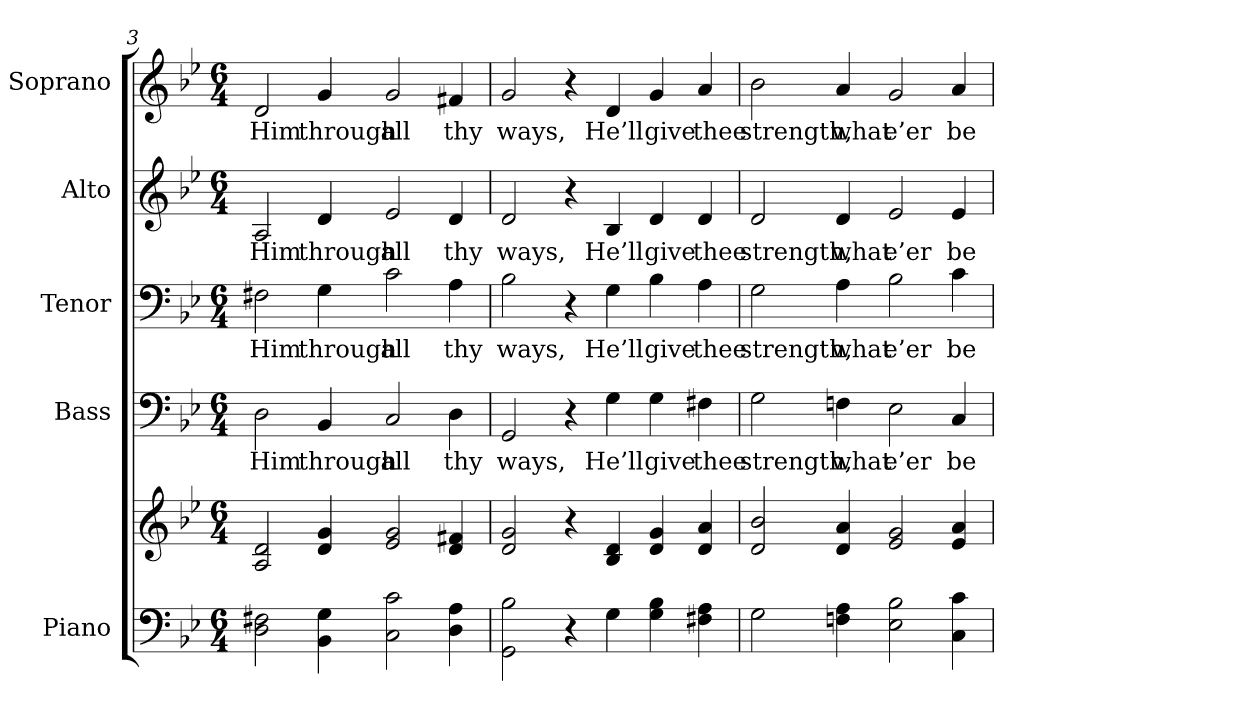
**kern	**kern	**kern	**text	**kern	**text	**kern	**text	**kern	**text
*part5	*part5	*part4	*part4	*part3	*part3	*part2	*part2	*part1	*part1
*staff6	*staff5	*staff4	*staff4	*staff3	*staff3	*staff2	*staff2	*staff1	*staff1
*I"Piano	*	*I"Bass	*	*I"Tenor	*	*I"Alto	*	*I"Soprano	*
*I'Pno.	*	*I'B.	*	*I'T.	*	*I'A.	*	*I'S.	*
*clefF4	*clefG2	*clefF4	*	*clefF4	*	*clefG2	*	*clefG2	*
*k[b-e-]	*k[b-e-]	*k[b-e-]	*	*k[b-e-]	*	*k[b-e-]	*	*k[b-e-]	*
*B-:	*B-:	*B-:	*	*B-:	*	*B-:	*	*B-:	*
*M6/4	*M6/4	*M6/4	*	*M6/4	*	*M6/4	*	*M6/4	*
=3	=3	=3	=3	=3	=3	=3	=3	=3	=3
!	!	!	!LO:LY:b:color=#000000	!	!	!	!	!	!
!	!	!	!	!	!LO:LY:b:color=#000000	!	!	!	!
!	!	!	!	!	!	!	!LO:LY:b:color=#000000	!	!
!	!	!	!	!	!	!	!	!	!LO:LY:b:color=#000000
2Di\ 2F#Xi	2Ai/ 2di	2Di\	Him	2F#Xi\	Him	2Ai/	Him	2di/	Him
!	!	!	!LO:LY:b:color=#000000	!	!	!	!	!	!
!	!	!	!	!	!LO:LY:b:color=#000000	!	!	!	!
!	!	!	!	!	!	!	!LO:LY:b:color=#000000	!	!
!	!	!	!	!	!	!	!	!	!LO:LY:b:color=#000000
4BB-i\ 4Gi	4di/ 4gi	4BB-i/	through	4Gi\	through	4di/	through	4gi/	through
!	!	!	!LO:LY:b:color=#000000	!	!	!	!	!	!
!	!	!	!	!	!LO:LY:b:color=#000000	!	!	!	!
!	!	!	!	!	!	!	!LO:LY:b:color=#000000	!	!
!	!	!	!	!	!	!	!	!	!LO:LY:b:color=#000000
2Ci\ 2ci	2e-i/ 2gi	2Ci/	all	2ci\	all	2e-i/	all	2gi/	all
!	!	!	!LO:LY:b:color=#000000	!	!	!	!	!	!
!	!	!	!	!	!LO:LY:b:color=#000000	!	!	!	!
!	!	!	!	!	!	!	!LO:LY:b:color=#000000	!	!
!	!	!	!	!	!	!	!	!	!LO:LY:b:color=#000000
4Di\ 4Ai	4di/ 4f#Xi	4Di\	thy	4Ai\	thy	4di/	thy	4f#Xi/	thy
!!LO:PB:g=z
=4	=4	=4	=4	=4	=4	=4	=4	=4	=4
!	!	!	!LO:LY:b:color=#000000	!	!	!	!	!	!
!	!	!	!	!	!LO:LY:b:color=#000000	!	!	!	!
!	!	!	!	!	!	!	!LO:LY:b:color=#000000	!	!
!	!	!	!	!	!	!	!	!	!LO:LY:b:color=#000000
2GGi\ 2B-i	2di/ 2gi	2GGi/	ways,	2B-i\	ways,	2di/	ways,	2gi/	ways,
4r	4r	4r	.	4r	.	4r	.	4r	.
!	!	!	!LO:LY:b:color=#000000	!	!	!	!	!	!
!	!	!	!	!	!LO:LY:b:color=#000000	!	!	!	!
!	!	!	!	!	!	!	!LO:LY:b:color=#000000	!	!
!	!	!	!	!	!	!	!	!	!LO:LY:b:color=#000000
4Gi\	4B-i/ 4di	4Gi\	He’ll	4Gi\	He’ll	4B-i/	He’ll	4di/	He’ll
!	!	!	!LO:LY:b:color=#000000	!	!	!	!	!	!
!	!	!	!	!	!LO:LY:b:color=#000000	!	!	!	!
!	!	!	!	!	!	!	!LO:LY:b:color=#000000	!	!
!	!	!	!	!	!	!	!	!	!LO:LY:b:color=#000000
4Gi\ 4B-i	4di/ 4gi	4Gi\	give	4B-i\	give	4di/	give	4gi/	give
!	!	!	!LO:LY:b:color=#000000	!	!	!	!	!	!
!	!	!	!	!	!LO:LY:b:color=#000000	!	!	!	!
!	!	!	!	!	!	!	!LO:LY:b:color=#000000	!	!
!	!	!	!	!	!	!	!	!	!LO:LY:b:color=#000000
4F#Xi\ 4Ai	4di/ 4ai	4F#Xi\	thee	4Ai\	thee	4di/	thee	4ai/	thee
=5	=5	=5	=5	=5	=5	=5	=5	=5	=5
!	!	!	!LO:LY:b:color=#000000	!	!	!	!	!	!
!	!	!	!	!	!LO:LY:b:color=#000000	!	!	!	!
!	!	!	!	!	!	!	!LO:LY:b:color=#000000	!	!
!	!	!	!	!	!	!	!	!	!LO:LY:b:color=#000000
2Gi\	2di/ 2b-i	2Gi\	strength,	2Gi\	strength,	2di/	strength,	2b-i\	strength,
!	!	!	!LO:LY:b:color=#000000	!	!	!	!	!	!
!	!	!	!	!	!LO:LY:b:color=#000000	!	!	!	!
!	!	!	!	!	!	!	!LO:LY:b:color=#000000	!	!
!	!	!	!	!	!	!	!	!	!LO:LY:b:color=#000000
4Fni\ 4Ai	4di/ 4ai	4Fni\	what	4Ai\	what	4di/	what	4ai/	what
!	!	!	!LO:LY:b:color=#000000	!	!	!	!	!	!
!	!	!	!	!	!LO:LY:b:color=#000000	!	!	!	!
!	!	!	!	!	!	!	!LO:LY:b:color=#000000	!	!
!	!	!	!	!	!	!	!	!	!LO:LY:b:color=#000000
2E-i\ 2B-i	2e-i/ 2gi	2E-i\	e’er	2B-i\	e’er	2e-i/	e’er	2gi/	e’er
!	!	!	!LO:LY:b:color=#000000	!	!	!	!	!	!
!	!	!	!	!	!LO:LY:b:color=#000000	!	!	!	!
!	!	!	!	!	!	!	!LO:LY:b:color=#000000	!	!
!	!	!	!	!	!	!	!	!	!LO:LY:b:color=#000000
4Ci\ 4ci	4e-i/ 4ai	4Ci/	be-	4ci\	be-	4e-i/	be-	4ai/	be-
=	=	=	=	=	=	=	=	=	=
*-	*-	*-	*-	*-	*-	*-	*-	*-	*-
